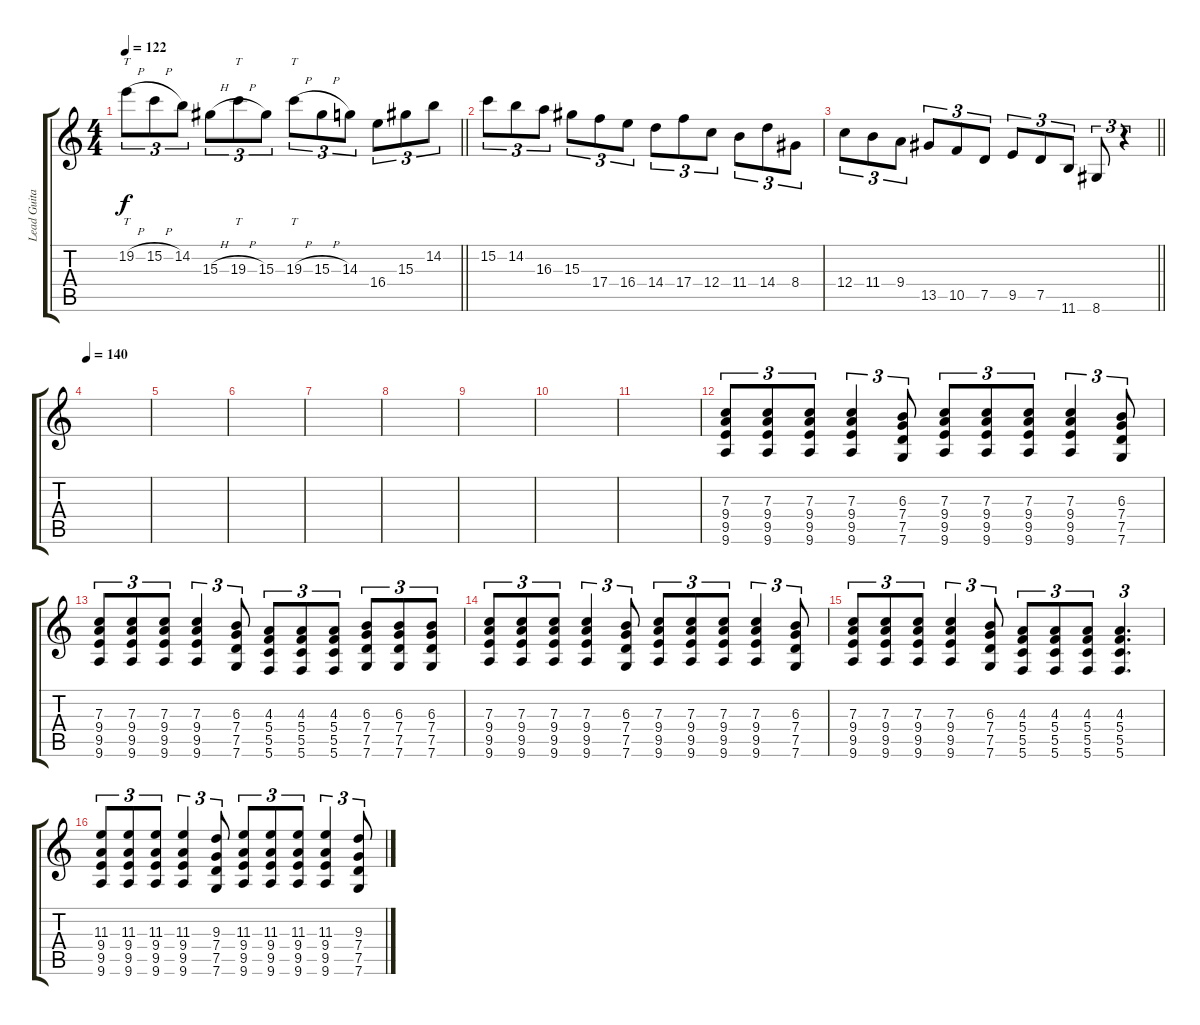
\track ("Lead Guitar 2" "Lead Guita") {instrument distortionguitar}
\staff {score tabs}
\tuning (D4 A3 F3 C3 G2 C2) {hide}
\ts (4 4)
\tempo 122
\clef g2
\barLineRight lightlight
\ks c
19.2{h}.8{tt tu (3 2) dy f} 15.2{h}.8{tu (3 2)} 14.2.8{tu (3 2)} 15.3{h}.8{tu (3 2)} 19.3{h}.8{tt tu (3 2)} 15.3.8{tu (3 2)} 19.3{h}.8{tt tu (3 2)} 15.3{h}.8{tu (3 2)} 14.3.8{tu (3 2)} 16.4.8{tu (3 2)} 15.3.8{tu (3 2)} 14.2.8{tu (3 2)} |
15.2.8{tu (3 2)} 14.2.8{tu (3 2)} 16.3.8{tu (3 2)} 15.3.8{tu (3 2)} 17.4.8{tu (3 2)} 16.4.8{tu (3 2)} 14.4.8{tu (3 2)} 17.4.8{tu (3 2)} 12.4.8{tu (3 2)} 11.4.8{tu (3 2)} 14.4.8{tu (3 2)} 8.4.8{tu (3 2)} |
\barLineRight lightlight
12.4.8{tu (3 2)} 11.4.8{tu (3 2)} 9.4.8{tu (3 2)} 13.5.8{tu (3 2)} 10.5.8{tu (3 2)} 7.5.8{tu (3 2)} 9.5.8{tu (3 2)} 7.5.8{tu (3 2)} 11.6.8{tu (3 2)} 8.6.8{tu (3 2)} r.4{tu (3 2)} |
\tempo 140
|
|
|
|
|
|
|
|
(7.3 9.4 9.5 9.6).8{tu (3 2) instrument distortionguitar} (7.3 9.4 9.5 9.6).8{tu (3 2)} (7.3 9.4 9.5 9.6).8{tu (3 2)} (7.3 9.4 9.5 9.6).4{tu (3 2)} (6.3 7.4 7.5 7.6).8{tu (3 2)} (7.3 9.4 9.5 9.6).8{tu (3 2)} (7.3 9.4 9.5 9.6).8{tu (3 2)} (7.3 9.4 9.5 9.6).8{tu (3 2)} (7.3 9.4 9.5 9.6).4{tu (3 2)} (6.3 7.4 7.5 7.6).8{tu (3 2)} |
(7.3 9.4 9.5 9.6).8{tu (3 2)} (7.3 9.4 9.5 9.6).8{tu (3 2)} (7.3 9.4 9.5 9.6).8{tu (3 2)} (7.3 9.4 9.5 9.6).4{tu (3 2)} (6.3 7.4 7.5 7.6).8{tu (3 2)} (4.3 5.4 5.5 5.6).8{tu (3 2)} (4.3 5.4 5.5 5.6).8{tu (3 2)} (4.3 5.4 5.5 5.6).8{tu (3 2)} (6.3 7.4 7.5 7.6).8{tu (3 2)} (6.3 7.4 7.5 7.6).8{tu (3 2)} (6.3 7.4 7.5 7.6).8{tu (3 2)} |
(7.3 9.4 9.5 9.6).8{tu (3 2)} (7.3 9.4 9.5 9.6).8{tu (3 2)} (7.3 9.4 9.5 9.6).8{tu (3 2)} (7.3 9.4 9.5 9.6).4{tu (3 2)} (6.3 7.4 7.5 7.6).8{tu (3 2)} (7.3 9.4 9.5 9.6).8{tu (3 2)} (7.3 9.4 9.5 9.6).8{tu (3 2)} (7.3 9.4 9.5 9.6).8{tu (3 2)} (7.3 9.4 9.5 9.6).4{tu (3 2)} (6.3 7.4 7.5 7.6).8{tu (3 2)} |
(7.3 9.4 9.5 9.6).8{tu (3 2)} (7.3 9.4 9.5 9.6).8{tu (3 2)} (7.3 9.4 9.5 9.6).8{tu (3 2)} (7.3 9.4 9.5 9.6).4{tu (3 2)} (6.3 7.4 7.5 7.6).8{tu (3 2)} (4.3 5.4 5.5 5.6).8{tu (3 2)} (4.3 5.4 5.5 5.6).8{tu (3 2)} (4.3 5.4 5.5 5.6).8{tu (3 2)} (4.3 5.4 5.5 5.6).4{d tu (3 2)} |
(11.3 9.4 9.5 9.6).8{tu (3 2)} (11.3 9.4 9.5 9.6).8{tu (3 2)} (11.3 9.4 9.5 9.6).8{tu (3 2)} (11.3 9.4 9.5 9.6).4{tu (3 2)} (9.3 7.4 7.5 7.6).8{tu (3 2)} (11.3 9.4 9.5 9.6).8{tu (3 2)} (11.3 9.4 9.5 9.6).8{tu (3 2)} (11.3 9.4 9.5 9.6).8{tu (3 2)} (11.3 9.4 9.5 9.6).4{tu (3 2)} (9.3 7.4 7.5 7.6).8{tu (3 2)}
